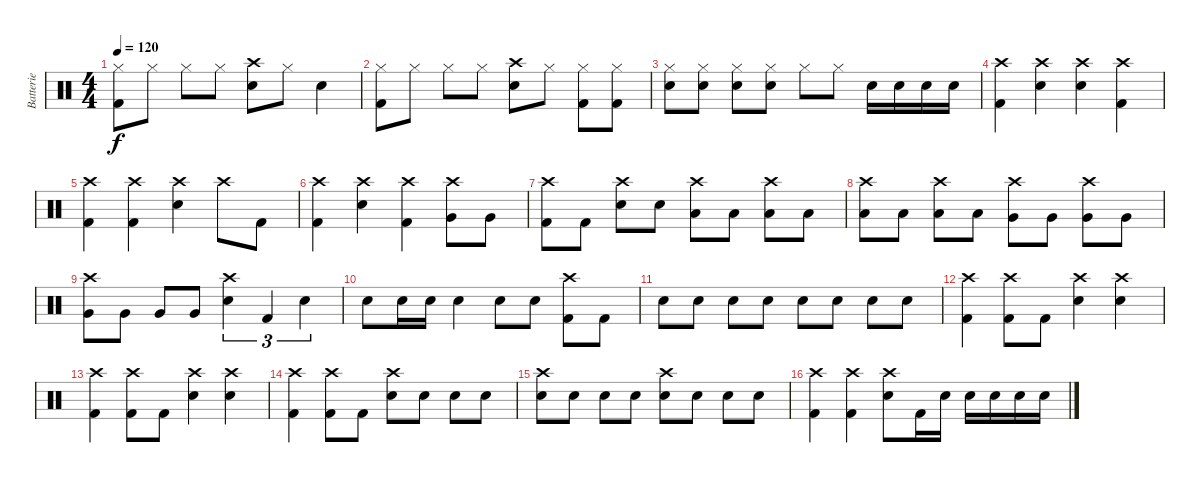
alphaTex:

\track ("Batterie" "Batterie") {instrument percussion}
\staff {score}
\articulation defaults
\ts (4 4)
\tempo 120
\clef neutral
\ks c
("Hi-Hat (closed)" "Kick (hit) 2").8{dy f} "Hi-Hat (closed)".8 "Hi-Hat (closed)".8 "Hi-Hat (closed)".8 ("Crash high (hit)" "Snare (hit) 2").8 "Hi-Hat (closed)".8 "Snare (hit) 2".4 |
("Hi-Hat (closed)" "Kick (hit) 2").8 "Hi-Hat (closed)".8 "Hi-Hat (closed)".8 "Hi-Hat (closed)".8 ("Crash high (hit)" "Snare (hit) 2").8 "Hi-Hat (closed)".8 ("Hi-Hat (closed)" "Kick (hit) 2").8 ("Hi-Hat (closed)" "Kick (hit) 2").8 |
("Hi-Hat (closed)" "Snare (hit) 2").8 ("Hi-Hat (closed)" "Snare (hit) 2").8 ("Hi-Hat (closed)" "Snare (hit) 2").8 ("Hi-Hat (closed)" "Snare (hit) 2").8 "Hi-Hat (closed)".8 "Hi-Hat (closed)".8 "Snare (hit) 2".16 "Snare (hit) 2".16 "Snare (hit) 2".16 "Snare (hit) 2".16 |
("Crash high (hit)" "Kick (hit) 2").4 ("Crash high (hit)" "Snare (hit) 2").4 ("Crash high (hit)" "Snare (hit) 2").4 ("Crash high (hit)" "Kick (hit) 2").4 |
("Crash high (hit)" "Kick (hit) 2").4 ("Crash high (hit)" "Kick (hit) 2").4 ("Crash high (hit)" "Snare (hit) 2").4 "Crash high (hit)".8 "Kick (hit) 2".8 |
("Crash high (hit)" "Kick (hit) 2").4 ("Crash high (hit)" "Snare (hit) 2").4 ("Crash high (hit)" "Kick (hit) 2").4 ("Crash high (hit)" "Very Low Tom (hit)").8 "Very Low Tom (hit)".8 |
("Crash high (hit)" "Kick (hit) 2").8 "Kick (hit) 2".8 ("Crash high (hit)" "Snare (hit) 2").8 "Snare (hit) 2".8 ("Crash high (hit)" "Low Tom (hit)").8 "Low Tom (hit)".8 ("Crash high (hit)" "Low Tom (hit)").8 "Low Tom (hit)".8 |
("Crash high (hit)" "Low Tom (hit)").8 "Low Tom (hit)".8 ("Crash high (hit)" "Low Tom (hit)").8 "Low Tom (hit)".8 ("Crash high (hit)" "Very Low Tom (hit)").8 "Very Low Tom (hit)".8 ("Crash high (hit)" "Very Low Tom (hit)").8 "Very Low Tom (hit)".8 |
("Crash high (hit)" "Very Low Tom (hit)").8 "Very Low Tom (hit)".8 "Very Low Tom (hit)".8 "Very Low Tom (hit)".8 ("Crash high (hit)" "Snare (hit) 2").4{tu (3 2)} "Kick (hit) 2".4{tu (3 2)} "Snare (hit) 2".4{tu (3 2)} |
"Snare (hit) 2".8 "Snare (hit) 2".16 "Snare (hit) 2".16 "Snare (hit) 2".4 "Snare (hit) 2".8 "Snare (hit) 2".8 ("Crash high (hit)" "Kick (hit) 2").8 "Kick (hit) 2".8 |
"Snare (hit) 2".8 "Snare (hit) 2".8 "Snare (hit) 2".8 "Snare (hit) 2".8 "Snare (hit) 2".8 "Snare (hit) 2".8 "Snare (hit) 2".8 "Snare (hit) 2".8 |
("Crash high (hit)" "Kick (hit) 2").4 ("Crash high (hit)" "Kick (hit) 2").8 "Kick (hit) 2".8 ("Crash high (hit)" "Snare (hit) 2").4 ("Crash high (hit)" "Snare (hit) 2").4 |
("Crash high (hit)" "Kick (hit) 2").4 ("Crash high (hit)" "Kick (hit) 2").8 "Kick (hit) 2".8 ("Crash high (hit)" "Snare (hit) 2").4 ("Crash high (hit)" "Snare (hit) 2").4 |
("Crash high (hit)" "Kick (hit) 2").4 ("Crash high (hit)" "Kick (hit) 2").8 "Kick (hit) 2".8 ("Crash high (hit)" "Snare (hit) 2").8 "Snare (hit) 2".8 "Snare (hit) 2".8 "Snare (hit) 2".8 |
("Crash high (hit)" "Snare (hit) 2").8 "Snare (hit) 2".8 "Snare (hit) 2".8 "Snare (hit) 2".8 ("Crash high (hit)" "Snare (hit) 2").8 "Snare (hit) 2".8 "Snare (hit) 2".8 "Snare (hit) 2".8 |
("Crash high (hit)" "Kick (hit) 2").4 ("Crash high (hit)" "Kick (hit) 2").4 ("Crash high (hit)" "Snare (hit) 2").8 "Kick (hit) 2".16 "Snare (hit) 2".16 "Snare (hit) 2".16 "Snare (hit) 2".16 "Snare (hit) 2".16 "Snare (hit) 2".16
